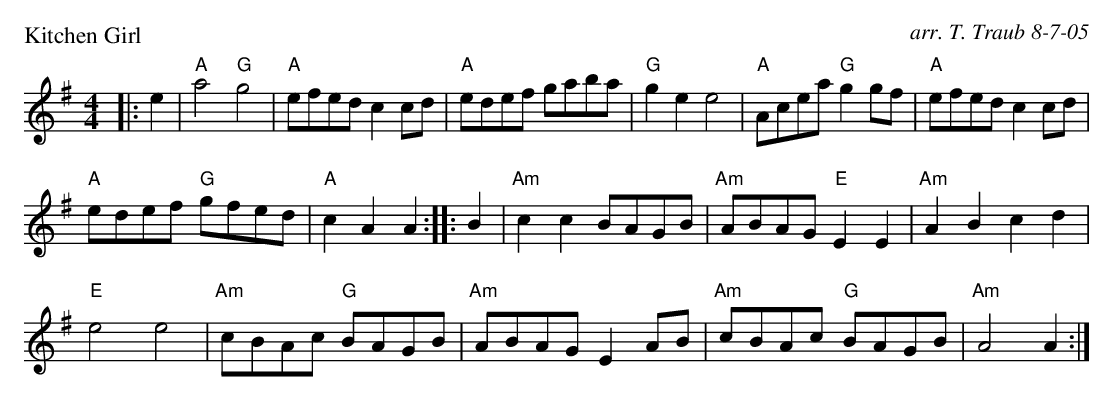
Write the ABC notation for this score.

X:1
P: Kitchen Girl
C: arr. T. Traub 8-7-05
M: 4/4
K: G
|: e2 |"A"a4 "G"g4|"A"efed c2 cd|"A"edef gaba|"G"g2 e2 e4|"A"Acea "G"g2 gf|"A"efed c2 cd|
"A"edef "G"gfed|"A"c2 A2 A2 :||: B2|"Am"c2 c2 BAGB|"Am"ABAG "E"E2 E2|"Am"A2 B2 c2 d2|
"E"e4 e4|"Am"cBAc "G"BAGB|"Am"ABAG E2 AB|"Am"cBAc "G"BAGB|"Am"A4 A2 :|
